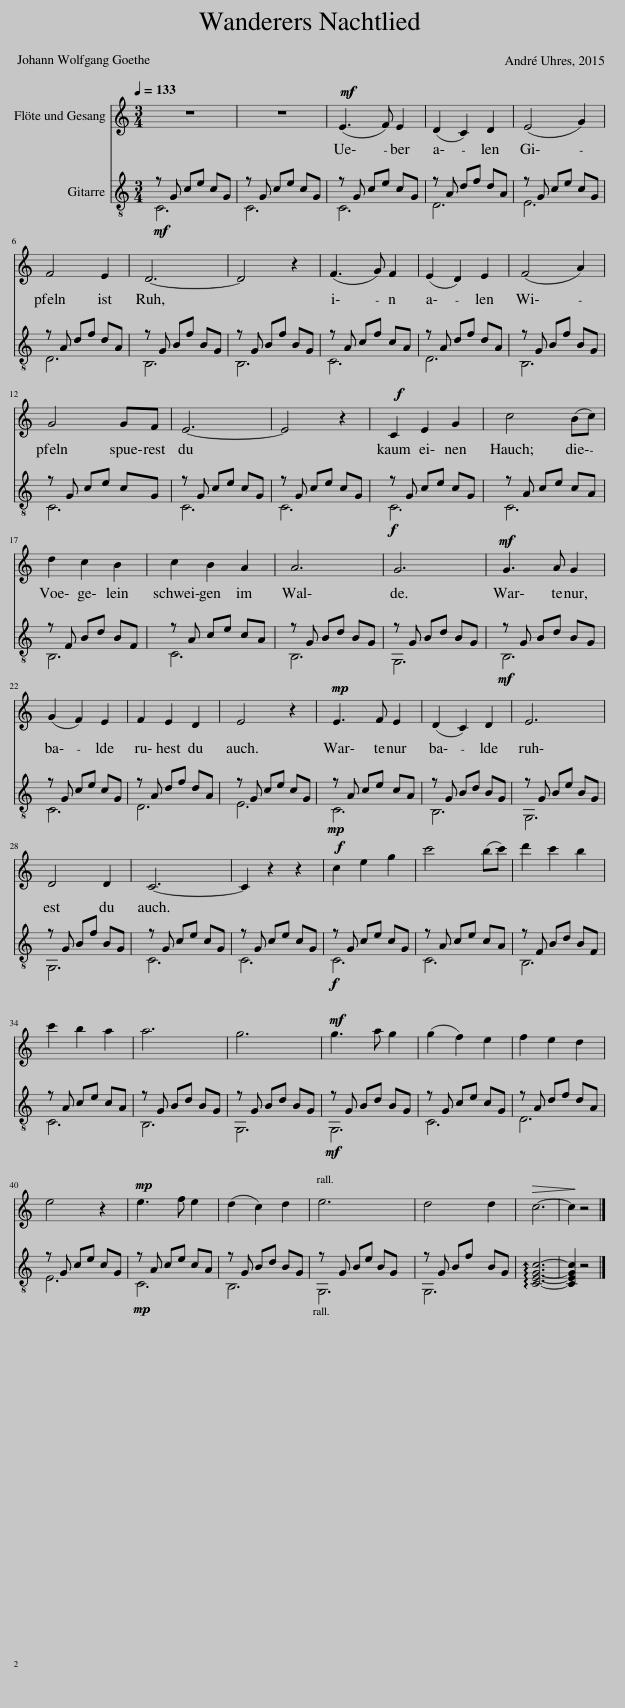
X:1
%%score 1 ( 2 3 )
L:1/8
Q:1/4=133
M:3/4
I:linebreak $
K:C
V:1 treble
V:2 treble-8
V:3 treble-8
V:1
 z6 | z6 |!mf! (E3 F) E2 | (D2 C2) D2 | (E4 G2) |$ %5
 F4 E2 | D6- | D4 z2 | (F3 G) F2 | (E2 D2) E2 | %10
 (F4 A2) |$ G4 GF | E6- | E4 z2 |!f! C2 E2 G2 | %15
 c4 (Bc) |$ d2 c2 B2 | c2 B2 A2 | A6 | G6 | %20
!mf! G3 A G2 |$ (G2 F2) E2 | F2 E2 D2 | E4 z2 |!mp! E3 F E2 | %25
 (D2 C2) D2 | E6 |$ D4 D2 | C6- | C2 z2 z2 | %30
!f! c2 e2 g2 | c'4 (bc') | d'2 c'2 b2 |$ c'2 b2 a2 | a6 | %35
 g6 |!mf! g3 a g2 | (g2 f2) e2 | f2 e2 d2 |$ e4 z2 | %40
!mp! e3 f e2 | (d2 c2) d2 | e6[Q:1/4=131][Q:1/4=121] | d4 d2[Q:1/4=113] |[Q:1/4=80]!>(! c6- | %45
 c2!>)! z4 |] %46
V:2
!mf! z G ce cG | z G ce cG | z G ce cG | z A df dA | z G ce cG |$ %5
 z A df dA | z G Bf BG | z G Bf BG | z A cf cA | z A df dA | %10
 z G Bf BG |$ z G ce cG | z G ce cG | z G ce cG |!f! z G ce cG | %15
 z A ce cA |$ z F Bd BF | z A ce cA | z G Bd BG | z G Bd BG | %20
!mf! z G Bd BG |$ z G ce cG | z A df dA | z G ce cG |!mp! z A ce cA | %25
 z G Bd BG | z G Be BG |$ z G Bf BG | z G ce cG | z G ce cG | %30
!f! z G ce cG | z A ce cA | z F Bd BF |$ z A ce cA | z G Bd BG | %35
 z G Bd BG |!mf! z G Bd BG | z G ce cG | z A df dA |$ z G ce cG | %40
!mp! z A ce cA | z G Bd BG | z G Be BG | z G Bf BG | !arpeggio![CEGc]6- | %45
 [CEGc]2 z4 |] %46
V:3
 C6 | C6 | C6 | D6 | E6 |$ %5
 D6 | B,6 | B,6 | C6 | D6 | %10
 B,6 |$ C6 | C6 | C6 | C6 | %15
 C6 |$ B,6 | C6 | B,6 | G,6 | %20
 B,6 |$ C6 | D6 | E6 | C6 | %25
 B,6 | G,6 |$ G,6 | C6 | C6 | %30
 C6 | C6 | B,6 |$ C6 | B,6 | %35
 G,6 | G,6 | C6 | D6 |$ E6 | %40
 C6 | B,6 | G,6 | G,6 | x6 | %45
 x6 |] %46
